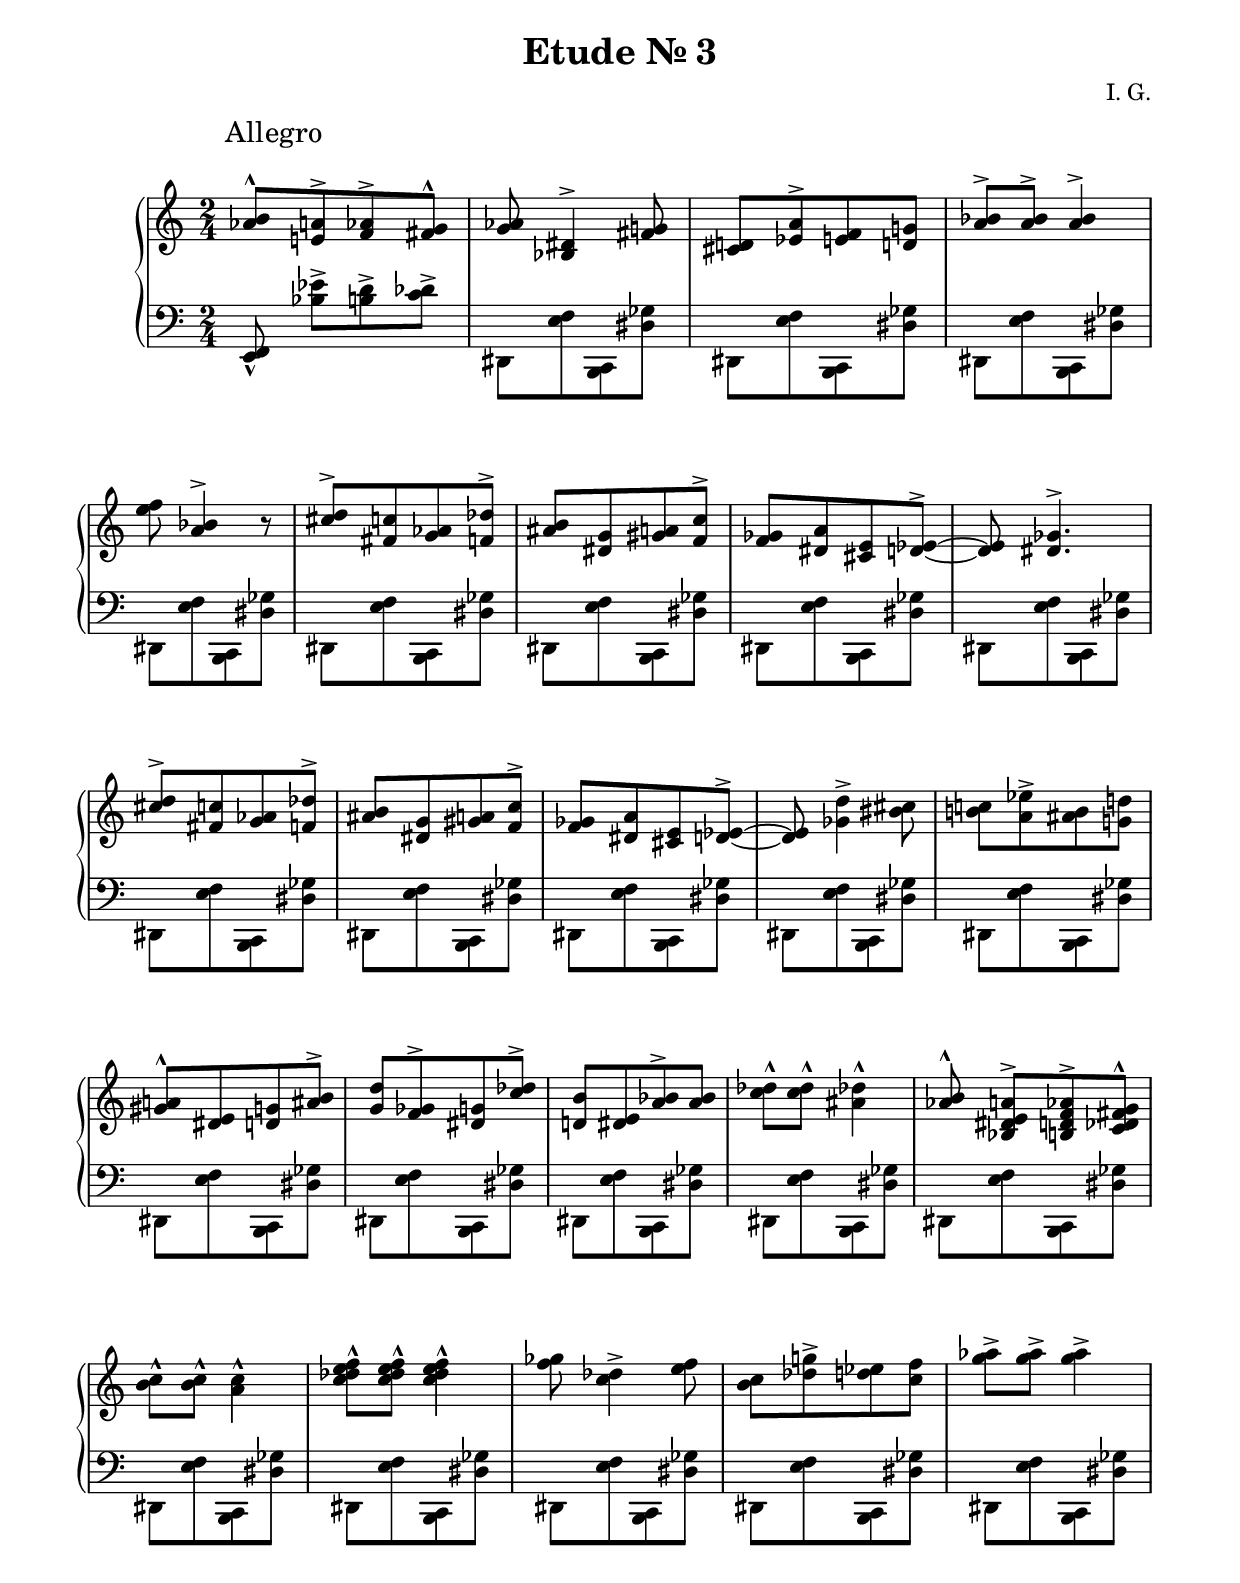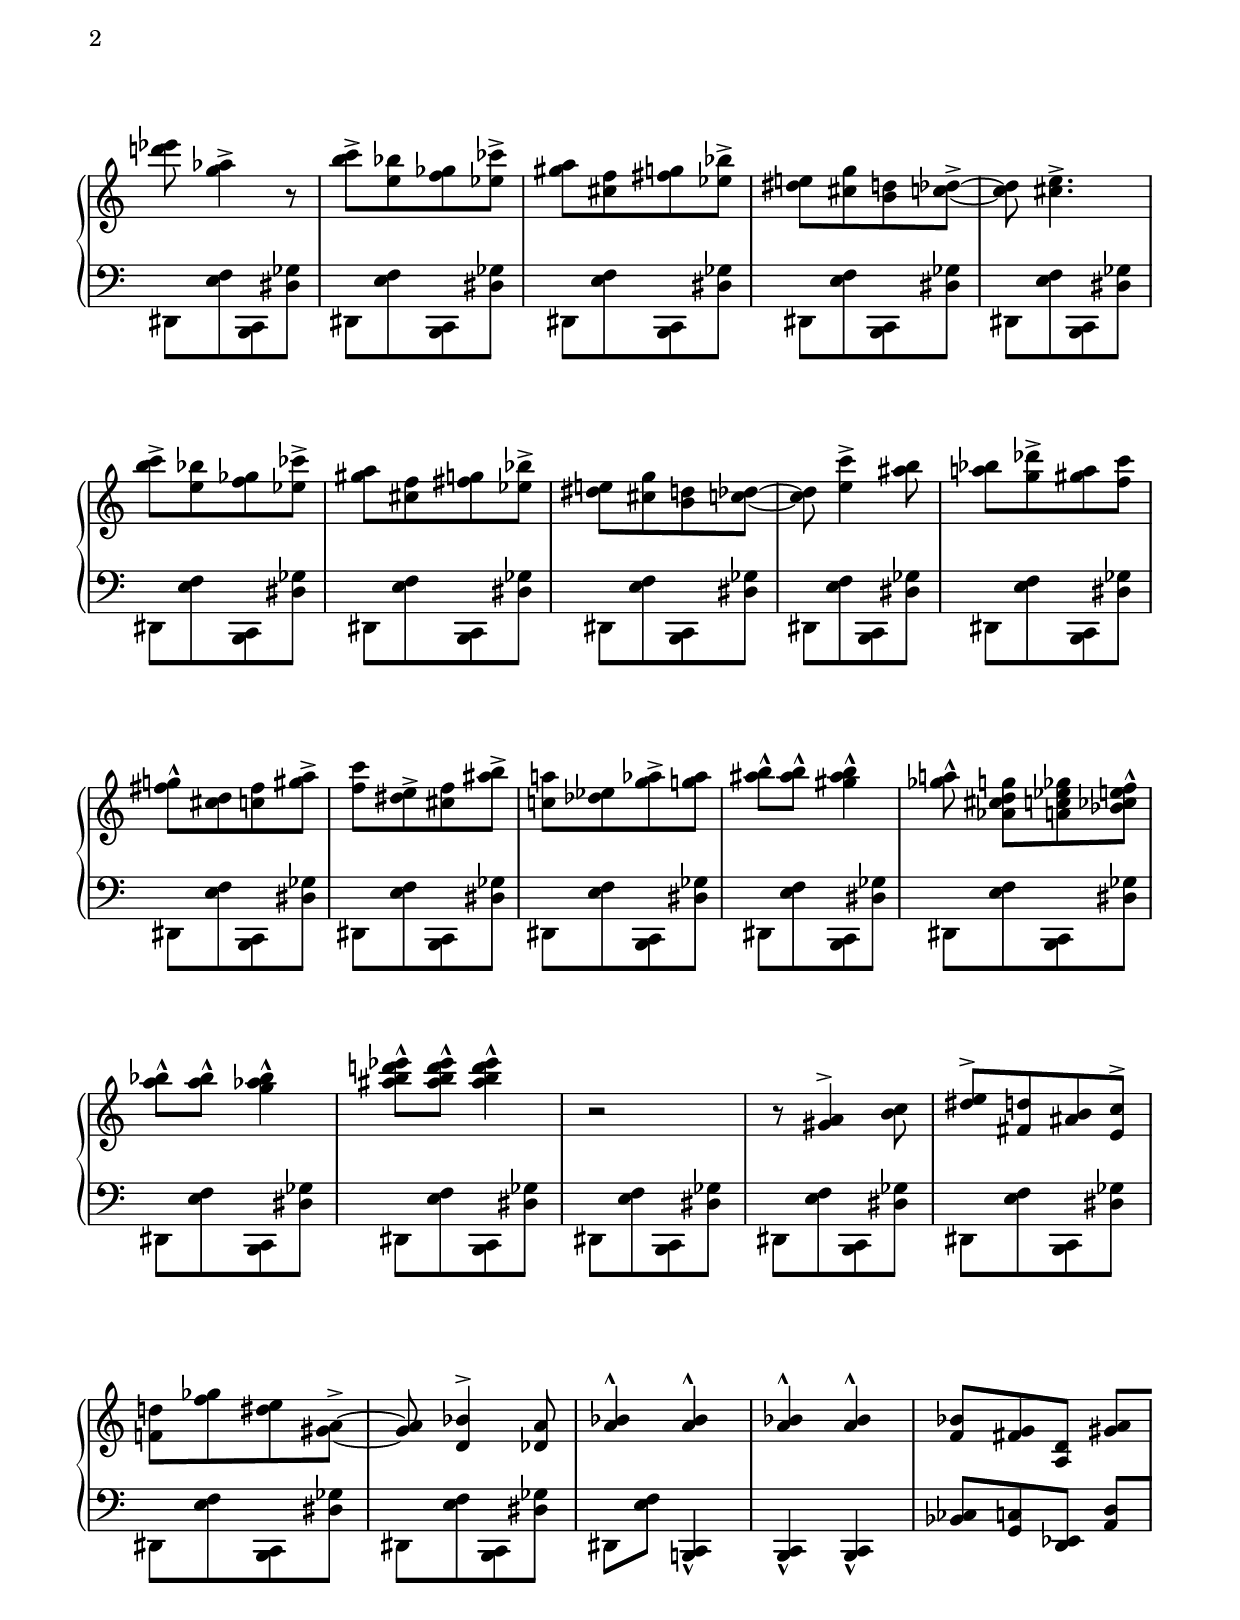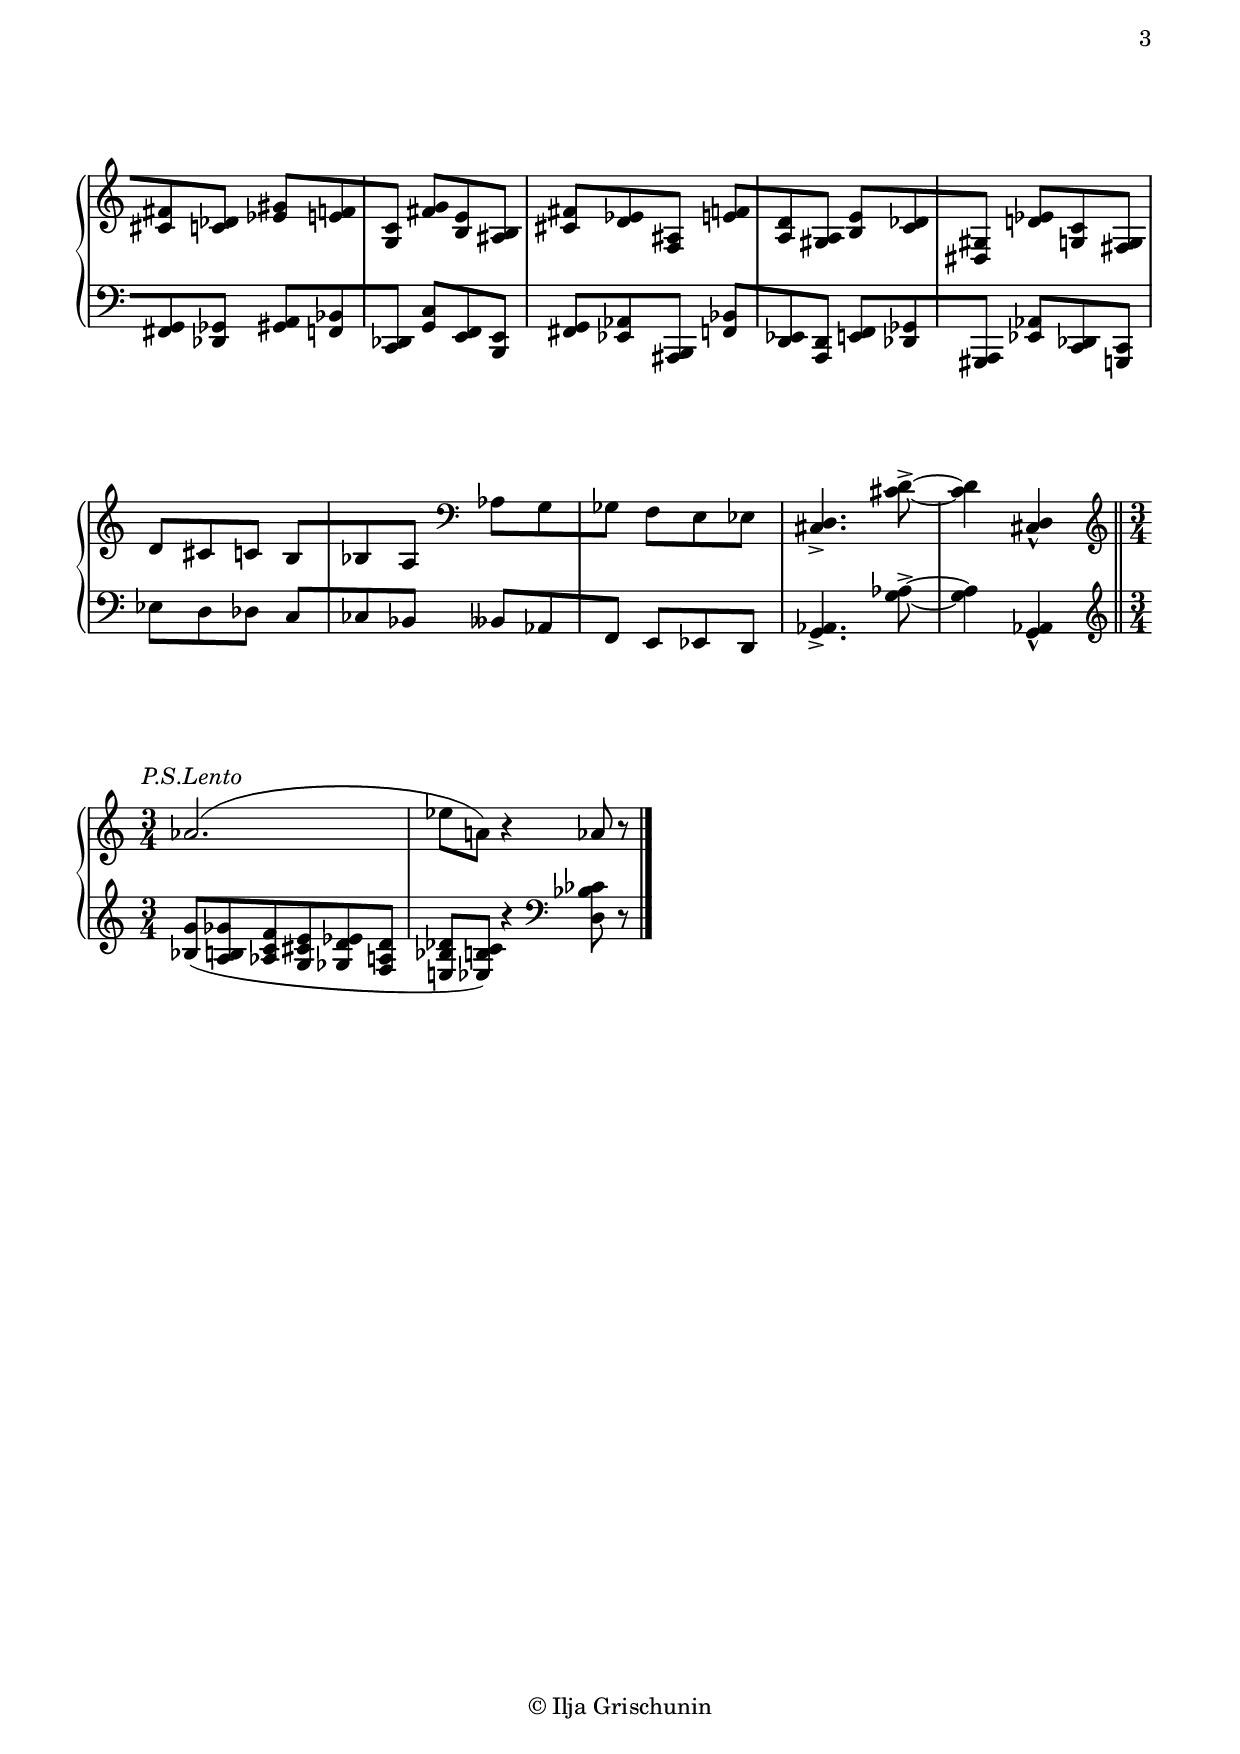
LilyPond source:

\version "2.19.15"
%\version "2.18.0"

\language "deutsch"

\header {
  title = "Etude № 3"
  composer = "I. G."
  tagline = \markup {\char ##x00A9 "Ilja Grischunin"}
}

\paper {
  #(set-paper-size "a4")
  top-system-spacing.basic-distance = #20
  top-markup-spacing.basic-distance = #10
  markup-system-spacing.basic-distance = #25
  system-system-spacing.basic-distance = #24
  last-bottom-spacing.basic-distance = #25
  left-margin = 15
  right-margin = 15
  %two-sided = ##t
  %inner-margin = 25
  %outer-margin = 15
}

\layout {
  indent = 10
  \context {
    \Score
    \remove "Bar_number_engraver"
  }
  ragged-last = ##t
}

\version "2.19.15"

\language "deutsch"

%%%%%%%%%%% RH %%%%%%%%%%%%
rechtsThree = {
  \clef treble
  \key c \major
  \time 2/4
  \override Score.RehearsalMark.extra-offset = #'(4 . 2)
  \mark "Allegro"
  \set Staff.beatStructure = #'( 4)
  <as' h'>8^^ <e'! a'>^> <f' as'>^> <fis' g'>^^
  <g' as'> <b dis'>4^> <fis' g'!>8
  <cis' d'!> <es' a'>^> <e' f'> <d'! g'!>
  <a' b'>^> q^> q4^> \break
  <e'' f''>8 <a' b'>4^> r8
  <cis'' d''>^> <fis' c''> <g' as'> <f' des''>^>
  <ais' h'> <dis' g'> <gis' a'> <f' c''>^>
  <f' ges'> <dis' a'> <cis' e'> <d' es'>^>~
  q <dis' ges'>4.^> |\break
  <cis'' d''>8^> <fis' c''> <g' as'> <f' des''>^>
  <ais' h'> <dis' g'> <gis' a'> <f' c''>^>
  <f' ges'> <dis' a'> <cis' e'> <d' es'>^>~
  q <ges' d''>4^> <his' cis''>8
  <h'! c''!> <a' es''>^> <ais' h'> <g'! d''!>
  <gis' a'!>^^ <dis' e'> <d' g'> <ais' h'>^>
  <g' d''> <f' ges'>^> <dis' g'> <c'' des''>^>
  <d'! h'> <dis' e'> <a'b'>^> q
  <c'' des''>^^ q^^ <ais' des''!>4^^
  <as' h'>8\noBeam^^ <b dis' e' a'>^> <h d' f' as'>^> <c' des' fis' g'>^^
  <h' c''>^^ q^^ <a' c''>4^^
  <c'' des'' e'' f''>8^^ q^^ q4^^
  <f'' ges''>8 <c'' des''>4^> <e'' f''>8
  <h' c''> <des'' g''!>^> <d'' es''> <c'' f''>
  <g'' as''>^> q^> q4^> \break
  <d'''! es'''>8 <g'' as''>4^> r8
  <h'' c'''>^> <e'' b''> <f'' ges''> <es'' ces'''>^>
  <gis'' a''> <cis'' f''> <fis'' g''!> <es'' b''>^>
  <dis'' e''!> <cis'' g''> <h' d''> <c'' des''>^>~ q <cis'' e''>4.^>
  <h'' c'''>8^> <e'' b''> <f'' ges''> <es'' ces'''>^>
  <gis'' a''> <cis'' f''> <fis'' g''> <es'' b''>^>
  <dis'' e''!> <cis'' g''> <h' d''> <c'' des''>~
  q <e'' c'''>4-> <ais'' h''>8
  <a''! b''> <g'' des'''>^> <gis'' a''> <f'' c'''>
  <fis'' g''!>^^ <cis'' d''> <c'' fis''> <gis'' a''>^>
  <f'' c'''> <dis'' e''>^> <cis'' f''> <ais'' h''>^>
  <c''! a''!> <des'' es''> <g'' as''>^> <g''! as''>
  <ais'' h''>^^ q^^ <gis'' ais'' h''>4^^
  <ges'' a''!>8\noBeam^^ <as' cis'' d'' g''>
  <a' c'' es'' ges''> <b' ces'' e'' f''>^^
  <a'' b''>^^ q^^ <g'' as'' b''>4^^
  <ais'' h'' d'''! es'''>8^^ <ais'' h'' d''' es'''>^^ q4^^ r2
  r8 <gis' a'>4^> <h' c''>8
  <dis'' e''>^> <fis' d''> <ais' h'> <e' c''>^> \break
  <f'! d''!> <f'' ges''> <dis'' e''> <gis' a'>^>~
  q <d' b'>4^> <des' a'>8 <a' b'>4^^ q^^ q^^ q^^
  \set Staff.beatStructure = #'( 3)
  \override Beam.breakable = ##t
  <f' b'>8 <fis' g'> <a d'> <gis' a'>[
  \break
  <cis' fis'> <c' des'>] <es' gis'>[ <e' f'>
  <g c'>] <fis' g'>[ <h e'> <ais h>] <cis' fis'> <d' es'> <f ais> <e' f'>[
  <a d'> <gis a>] <h e'>[ <c' des'> <dis gis>] <d'! es'>[ <g c'> <fis g>]
  \break
  d'[ cis' c'] h[ b a]
  \clef bass
  as[ g | ges] f[ e es] %\break
  <cis d>4.-> <cis' d'>8->~ q4 <cis d>-^ \bar "||"
  \break
  \clef treble
  \time 3/4
  \override Slur.positions = #'(1 . 1)
  \override TextScript.extra-offset = #'(-4 . 0)
  as'2.^\markup {\italic {P.S.Lento}}( es''8 a'!) r4 as'8 r
}
%%%%%%%% DYNAMIC %%%%%%%%%%
dynamicThree = {
  \override Hairpin.to-barline = ##f
}
%%%%%%%%%%% LH %%%%%%%%%%%%
linksThree = {
  \clef bass
  \key c \major
  \time 2/4
  <e, f,>8-^\noBeam <b es'>[-> <h d'>-> <c' des'>]-> |
  \set Score.baseMoment = #(ly:make-moment 1 8)
  \set Score.beatStructure = #'( 4 )
  \stemDown
  \repeat unfold 45 {<dis,>8 <e f> <h,, c,> <dis ges>}
  <dis,>8 <e f>\stemNeutral <h,,! c,>4-^ |q-^ q-^
  \set Score.beatStructure = #'( 3 )
  \override Beam.breakable = ##t
  <b, ces>8 <g, c> <d, es,> <a, d>[
  <fis, g,> <des, ges,>] <gis, a,>[ <f, b,>
  <c, des,>] <g, c>[ <e, f,> <h,, e,>]
  <fis, g,>[ <es, as,> <ais,, h,,>] <f, b,>[
  <d, es,> <a,, d,>] <e, f,>[ <des, ges,>
  <gis,, a,,>] <es, as,>[ <c, des,> <g,, c,>]
  es[ d des] c[
  ces b,] heses,[ as,
  f,] e,[ es, d,] <g, as,>4.-> <g as>8->~ q4 <g, as,>-^
  \clef treble
  \time 3/4
  <b g'>8( <a h ges'> <as c' f'> <g cis' e'> <ges d' es'> <f a d'>
  <e! b des'> <es h c'>) r4
  \clef bass
  <d b ces'>8 r \bar "|."

}


\score {
  \new PianoStaff <<
    \new Staff = "RH" \rechtsThree
    \new Staff = "LH" \linksThree
  >>
}